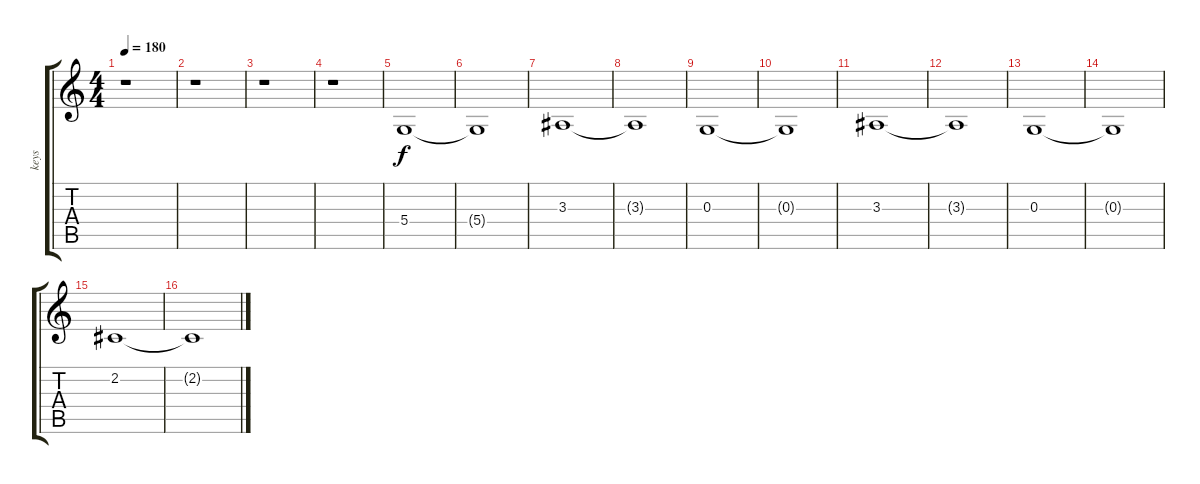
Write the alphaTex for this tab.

\track ("keys" "keys") {instrument pad8sweep}
\staff {score tabs}
\tuning (E4 B3 G3 D3 A2 E2) {hide}
\ts (4 4)
\tempo 180
\clef g2
\ks c
r.1{dy f} |
r.1 |
r.1 |
r.1 |
5.4.1 |
5.4{t}.1 |
3.3.1{volume 12} |
3.3{t}.1 |
0.3.1 |
0.3{t}.1 |
3.3.1 |
3.3{t}.1 |
0.3.1 |
0.3{t}.1 |
2.2.1 |
2.2{t}.1
